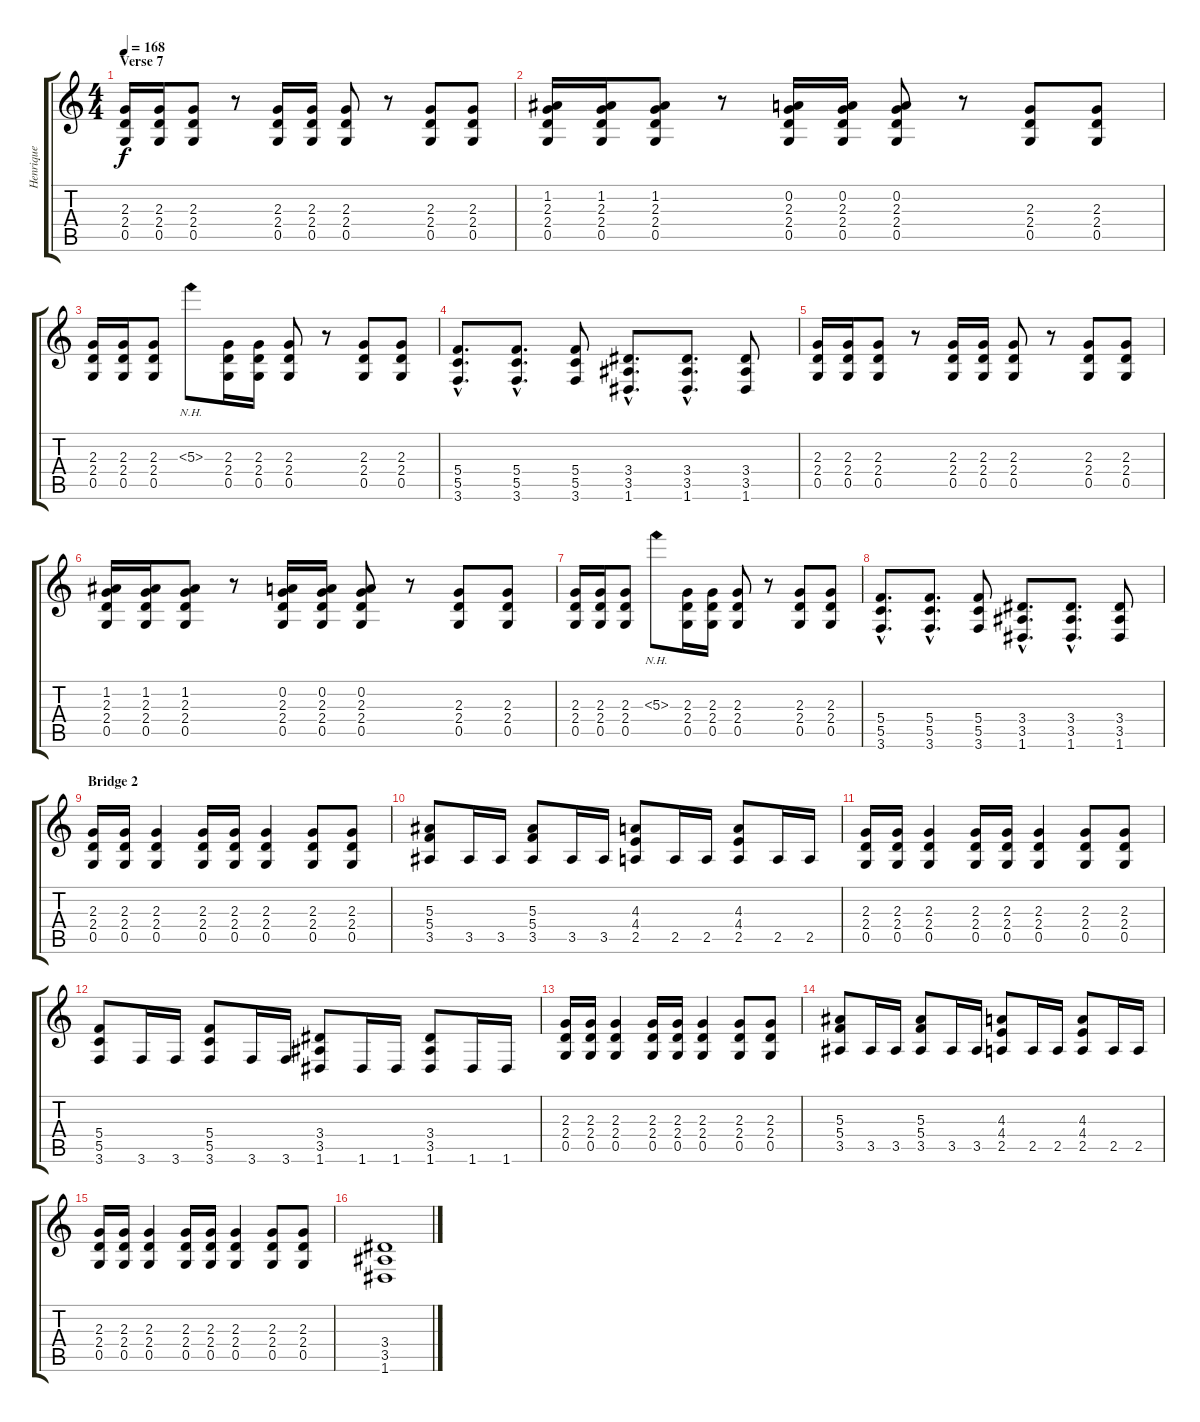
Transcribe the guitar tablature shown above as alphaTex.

\track ("Henrique" "Henrique") {instrument distortionguitar}
\staff {score tabs}
\tuning (D4 A3 F3 C3 G2 D2) {hide}
\ts (4 4)
\section ("" "Verse 7")
\tempo 168
\clef g2
\ks c
(2.3 2.4 0.5).16{dy f} (2.3 2.4 0.5).16 (2.3 2.4 0.5).8 r.8 (2.3 2.4 0.5).16 (2.3 2.4 0.5).16 (2.3 2.4 0.5).8 r.8 (2.3 2.4 0.5).8 (2.3 2.4 0.5).8 |
(1.2 2.3 2.4 0.5).16 (1.2 2.3 2.4 0.5).16 (1.2 2.3 2.4 0.5).8 r.8 (0.2 2.3 2.4 0.5).16 (0.2 2.3 2.4 0.5).16 (0.2 2.3 2.4 0.5).8 r.8 (2.3 2.4 0.5).8 (2.3 2.4 0.5).8 |
(2.3 2.4 0.5).16 (2.3 2.4 0.5).16 (2.3 2.4 0.5).8 5.3{nh}.8 (2.3 2.4 0.5).16 (2.3 2.4 0.5).16 (2.3 2.4 0.5).8 r.8 (2.3 2.4 0.5).8 (2.3 2.4 0.5).8 |
(5.4{hac} 5.5{hac} 3.6{hac}).8{d} (5.4{hac} 5.5{hac} 3.6{hac}).8{d} (5.4 5.5 3.6).8 (3.4{hac} 3.5{hac} 1.6{hac}).8{d} (3.4{hac} 3.5{hac} 1.6{hac}).8{d} (3.4 3.5 1.6).8 |
(2.3 2.4 0.5).16 (2.3 2.4 0.5).16 (2.3 2.4 0.5).8 r.8 (2.3 2.4 0.5).16 (2.3 2.4 0.5).16 (2.3 2.4 0.5).8 r.8 (2.3 2.4 0.5).8 (2.3 2.4 0.5).8 |
(1.2 2.3 2.4 0.5).16 (1.2 2.3 2.4 0.5).16 (1.2 2.3 2.4 0.5).8 r.8 (0.2 2.3 2.4 0.5).16 (0.2 2.3 2.4 0.5).16 (0.2 2.3 2.4 0.5).8 r.8 (2.3 2.4 0.5).8 (2.3 2.4 0.5).8 |
(2.3 2.4 0.5).16 (2.3 2.4 0.5).16 (2.3 2.4 0.5).8 5.3{nh}.8 (2.3 2.4 0.5).16 (2.3 2.4 0.5).16 (2.3 2.4 0.5).8 r.8 (2.3 2.4 0.5).8 (2.3 2.4 0.5).8 |
(5.4{hac} 5.5{hac} 3.6{hac}).8{d} (5.4{hac} 5.5{hac} 3.6{hac}).8{d} (5.4 5.5 3.6).8 (3.4{hac} 3.5{hac} 1.6{hac}).8{d} (3.4{hac} 3.5{hac} 1.6{hac}).8{d} (3.4 3.5 1.6).8 |
\section ("" "Bridge 2")
(2.3 2.4 0.5).16 (2.3 2.4 0.5).16 (2.3 2.4 0.5).4 (2.3 2.4 0.5).16 (2.3 2.4 0.5).16 (2.3 2.4 0.5).4 (2.3 2.4 0.5).8 (2.3 2.4 0.5).8 |
(5.3 5.4 3.5).8 3.5.16 3.5.16 (5.3 5.4 3.5).8 3.5.16 3.5.16 (4.3 4.4 2.5).8 2.5.16 2.5.16 (4.3 4.4 2.5).8 2.5.16 2.5.16 |
(2.3 2.4 0.5).16 (2.3 2.4 0.5).16 (2.3 2.4 0.5).4 (2.3 2.4 0.5).16 (2.3 2.4 0.5).16 (2.3 2.4 0.5).4 (2.3 2.4 0.5).8 (2.3 2.4 0.5).8 |
(5.4 5.5 3.6).8 3.6.16 3.6.16 (5.4 5.5 3.6).8 3.6.16 3.6.16 (3.4 3.5 1.6).8 1.6.16 1.6.16 (3.4 3.5 1.6).8 1.6.16 1.6.16 |
(2.3 2.4 0.5).16 (2.3 2.4 0.5).16 (2.3 2.4 0.5).4 (2.3 2.4 0.5).16 (2.3 2.4 0.5).16 (2.3 2.4 0.5).4 (2.3 2.4 0.5).8 (2.3 2.4 0.5).8 |
(5.3 5.4 3.5).8 3.5.16 3.5.16 (5.3 5.4 3.5).8 3.5.16 3.5.16 (4.3 4.4 2.5).8 2.5.16 2.5.16 (4.3 4.4 2.5).8 2.5.16 2.5.16 |
(2.3 2.4 0.5).16 (2.3 2.4 0.5).16 (2.3 2.4 0.5).4 (2.3 2.4 0.5).16 (2.3 2.4 0.5).16 (2.3 2.4 0.5).4 (2.3 2.4 0.5).8 (2.3 2.4 0.5).8 |
(3.4 3.5 1.6).1
